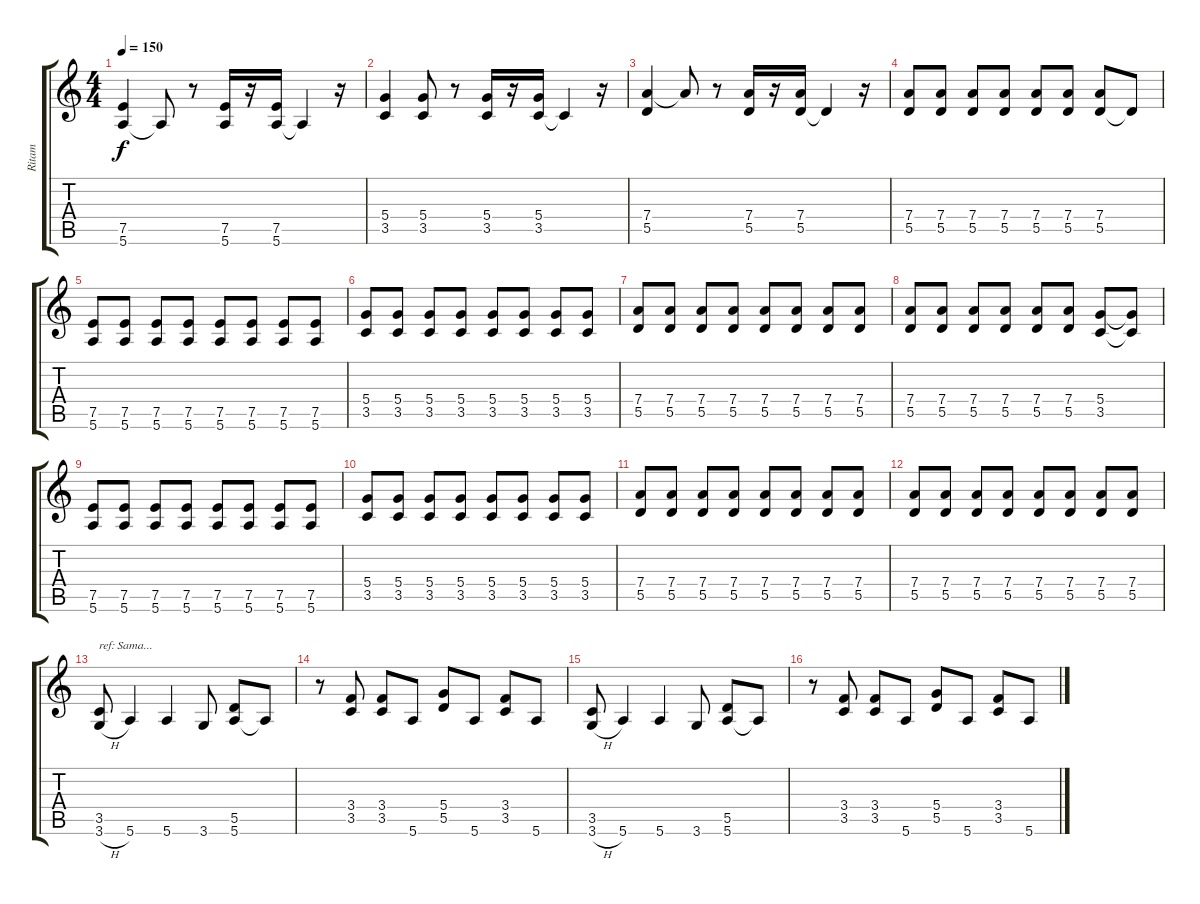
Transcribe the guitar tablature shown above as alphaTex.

\track ("Ritam" "Ritam") {instrument distortionguitar}
\staff {score tabs}
\tuning (E4 B3 G3 D3 A2 E2) {hide}
\ts (4 4)
\tempo 150
\clef g2
\ks c
(7.5 5.6).4{dy f} 5.6{t}.8 r.8 (7.5 5.6).16 r.16 (7.5 5.6).16 5.6{t}.4 r.16 |
(5.4 3.5).4 (5.4 3.5).8 r.8 (5.4 3.5).16 r.16 (5.4 3.5).16 3.5{t}.4 r.16 |
(7.4 5.5).4 7.4{t}.8 r.8 (7.4 5.5).16 r.16 (7.4 5.5).16 5.5{t}.4 r.16 |
(7.4 5.5).8 (7.4 5.5).8 (7.4 5.5).8 (7.4 5.5).8 (7.4 5.5).8 (7.4 5.5).8 (7.4 5.5).8 5.5{t}.8 |
(7.5 5.6).8 (7.5 5.6).8 (7.5 5.6).8 (7.5 5.6).8 (7.5 5.6).8 (7.5 5.6).8 (7.5 5.6).8 (7.5 5.6).8 |
(5.4 3.5).8 (5.4 3.5).8 (5.4 3.5).8 (5.4 3.5).8 (5.4 3.5).8 (5.4 3.5).8 (5.4 3.5).8 (5.4 3.5).8 |
(7.4 5.5).8 (7.4 5.5).8 (7.4 5.5).8 (7.4 5.5).8 (7.4 5.5).8 (7.4 5.5).8 (7.4 5.5).8 (7.4 5.5).8 |
(7.4 5.5).8 (7.4 5.5).8 (7.4 5.5).8 (7.4 5.5).8 (7.4 5.5).8 (7.4 5.5).8 (5.4 3.5).8 (5.4{t} 3.5{t}).8 |
(7.5 5.6).8 (7.5 5.6).8 (7.5 5.6).8 (7.5 5.6).8 (7.5 5.6).8 (7.5 5.6).8 (7.5 5.6).8 (7.5 5.6).8 |
(5.4 3.5).8 (5.4 3.5).8 (5.4 3.5).8 (5.4 3.5).8 (5.4 3.5).8 (5.4 3.5).8 (5.4 3.5).8 (5.4 3.5).8 |
(7.4 5.5).8 (7.4 5.5).8 (7.4 5.5).8 (7.4 5.5).8 (7.4 5.5).8 (7.4 5.5).8 (7.4 5.5).8 (7.4 5.5).8 |
(7.4 5.5).8 (7.4 5.5).8 (7.4 5.5).8 (7.4 5.5).8 (7.4 5.5).8 (7.4 5.5).8 (7.4 5.5).8 (7.4 5.5).8 |
(3.5 3.6{h}).8{txt "ref: Sama..."} 5.6.4 5.6.4 3.6.8 (5.5 5.6).8 5.6{t}.8 |
r.8 (3.4 3.5).8 (3.4 3.5).8 5.6.8 (5.4 5.5).8 5.6.8 (3.4 3.5).8 5.6.8 |
(3.5 3.6{h}).8 5.6.4 5.6.4 3.6.8 (5.5 5.6).8 5.6{t}.8 |
r.8 (3.4 3.5).8 (3.4 3.5).8 5.6.8 (5.4 5.5).8 5.6.8 (3.4 3.5).8 5.6.8
